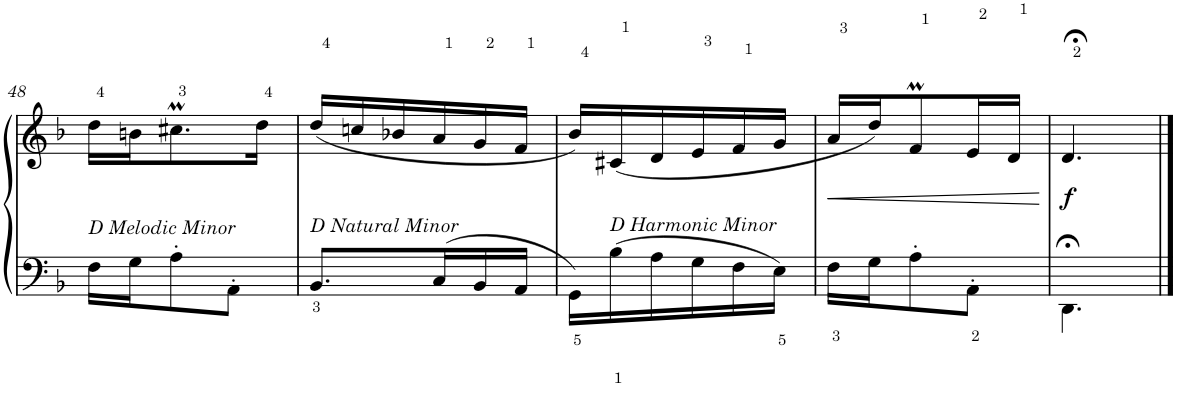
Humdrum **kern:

**kern	**kern	**dynam
*part1	*part1	*part1
*staff2	*staff1	*staff1/2
*I"Piano	*	*
*I'Pno	*	*
!!LO:PB:g=z
*clefF4	*clefG2	*
*k[b-]	*k[b-]	*
*M3/8	*M3/8	*
=48	=48	=48
!LO:TX:a:i:t=D Melodic Minor	!	!
16F\LL	16dd\LL	.
16G\J	16bn\J	.
8A'\	8.cc#Xm\	.
8AA'\J	.	.
.	16dd\Jk	.
=49	=49	=49
!LO:TX:a:i:t=D Natural Minor	!	!
8.BB-/L	(16dd/LL	.
.	16ccn/	.
.	16b-X/	.
16C/L	16a/	.
16BB-/	16g/	.
16AA/JJ	16f/JJ	.
=50	=50	=50
16GG\LL	16b-/LL)	.
!LO:TX:a:i:t=D Harmonic Minor	!	!
16B-\	(16c#X/	.
16A\	16d/	.
16G\	16e/	.
16F\	16f/	.
16E\JJ	16g/JJ	.
=51	=51	=51
!	!	!LO:HP:b
16F\LL	16a/LL	<
16G\J	16dd/J)	.
8A'\	8fM/	.
8AA'\J	16e/L	.
.	16d/JJ	.
.	.	[
=52	=52	=52
!	!	!LO:DY:b
4.DD;<\	4.d;</	f
==	==	==
*-	*-	*-
